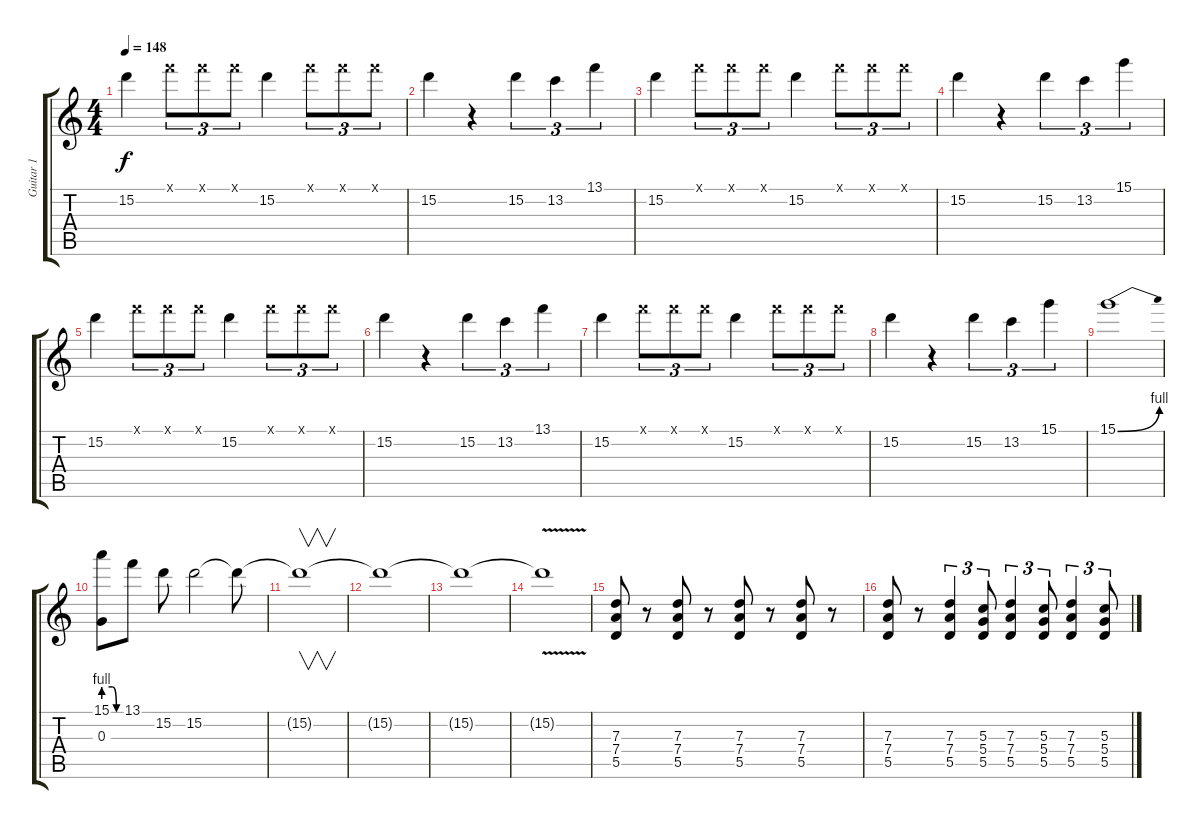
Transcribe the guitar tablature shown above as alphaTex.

\track ("Guitar 1" "Guitar 1") {instrument overdrivenguitar}
\staff {score tabs}
\tuning (E4 B3 G3 D3 A2 E2) {hide}
\ts (4 4)
\tempo 148
\clef g2
\ks c
15.2.4{dy f} 13.1{x}.8{tu (3 2)} 13.1{x}.8{tu (3 2)} 13.1{x}.8{tu (3 2)} 15.2.4 13.1{x}.8{tu (3 2)} 13.1{x}.8{tu (3 2)} 13.1{x}.8{tu (3 2)} |
15.2.4 r.4 15.2.4{tu (3 2)} 13.2.4{tu (3 2)} 13.1.4{tu (3 2)} |
15.2.4 13.1{x}.8{tu (3 2)} 13.1{x}.8{tu (3 2)} 13.1{x}.8{tu (3 2)} 15.2.4 13.1{x}.8{tu (3 2)} 13.1{x}.8{tu (3 2)} 13.1{x}.8{tu (3 2)} |
15.2.4 r.4 15.2.4{tu (3 2)} 13.2.4{tu (3 2)} 15.1.4{tu (3 2)} |
15.2.4 13.1{x}.8{tu (3 2)} 13.1{x}.8{tu (3 2)} 13.1{x}.8{tu (3 2)} 15.2.4 13.1{x}.8{tu (3 2)} 13.1{x}.8{tu (3 2)} 13.1{x}.8{tu (3 2)} |
15.2.4 r.4 15.2.4{tu (3 2)} 13.2.4{tu (3 2)} 13.1.4{tu (3 2)} |
15.2.4 13.1{x}.8{tu (3 2)} 13.1{x}.8{tu (3 2)} 13.1{x}.8{tu (3 2)} 15.2.4 13.1{x}.8{tu (3 2)} 13.1{x}.8{tu (3 2)} 13.1{x}.8{tu (3 2)} |
15.2.4 r.4 15.2.4{tu (3 2)} 13.2.4{tu (3 2)} 15.1.4{tu (3 2)} |
15.1{be (bend 0 0 60 4)}.1 |
(15.1{be (custom 0 4 30 4 45 0 60 0)} 0.3).8 13.1.8 15.2.8 15.2.2 15.2{t}.8 |
15.2{t}.1{v} |
15.2{t}.1 |
15.2{t}.1 |
15.2{v t}.1 |
(7.3 7.4 5.5).8 r.8 (7.3 7.4 5.5).8 r.8 (7.3 7.4 5.5).8 r.8 (7.3 7.4 5.5).8 r.8 |
(7.3 7.4 5.5).8 r.8 (7.3 7.4 5.5).4{tu (3 2)} (5.3 5.4 5.5).8{tu (3 2)} (7.3 7.4 5.5).4{tu (3 2)} (5.3 5.4 5.5).8{tu (3 2)} (7.3 7.4 5.5).4{tu (3 2)} (5.3 5.4 5.5).8{tu (3 2)}
